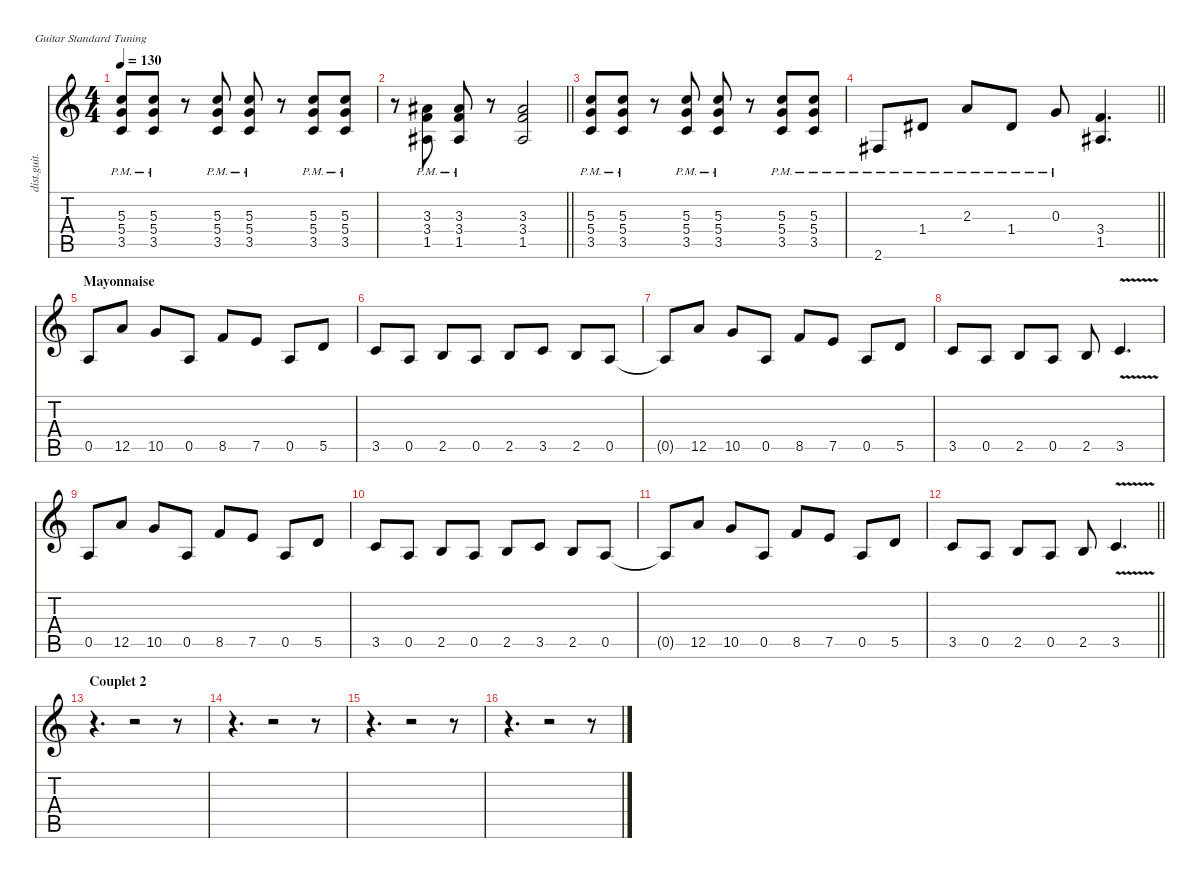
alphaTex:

\defaultSystemsLayout 4
\hideDynamics
\bracketExtendMode nobrackets
\otherSystemsTrackNameOrientation horizontal
\track ("Hichem" "dist.guit.") {instrument distortionguitar}
\staff {score tabs}
\tuning (E4 B3 G3 D3 A2 E2)
\ts (4 4)
\tempo 130
\clef g2
\ks c
(5.3{pm} 5.4{pm} 3.5{pm}).8{dy f beam Up} (5.3{pm} 5.4{pm} 3.5{pm}).8{beam Up} r.8{beam Up} (5.3{pm} 5.4{pm} 3.5{pm}).8{beam Up} (5.3{pm} 5.4{pm} 3.5{pm}).8{beam Up} r.8{beam Up} (5.3{pm} 5.4{pm} 3.5{pm}).8{beam Up} (5.3{pm} 5.4{pm} 3.5{pm}).8{beam Up} |
\barLineRight lightlight
r.8{beam Down} (3.3{acc #} 3.4{pm} 1.5{pm acc #}).8{beam Up} (3.3{acc #} 3.4{pm} 1.5{pm acc #}).8{beam Up} r.8{beam Up} (3.3{acc #} 3.4 1.5{acc #}).2{beam Up} |
(5.3{pm} 5.4{pm} 3.5{pm}).8{beam Up} (5.3{pm} 5.4{pm} 3.5{pm}).8{beam Up} r.8{beam Up} (5.3{pm} 5.4{pm} 3.5{pm}).8{beam Up} (5.3{pm} 5.4{pm} 3.5{pm}).8{beam Up} r.8{beam Up} (5.3{pm} 5.4{pm} 3.5{pm}).8{beam Up} (5.3{pm} 5.4{pm} 3.5{pm}).8{beam Up} |
\barLineRight lightlight
2.6{pm acc #}.8{beam Up} 1.4{pm acc #}.8{beam Up} 2.3{pm}.8{beam Up} 1.4{pm acc #}.8{beam Up} 0.3{pm}.8{beam Up} (3.4 1.5{acc #}).4{d beam Up} |
\section ("" "Mayonnaise")
0.5.8{beam Up} 12.5.8{beam Up} 10.5.8{beam Up} 0.5.8{beam Up} 8.5.8{beam Up} 7.5.8{beam Up} 0.5.8{beam Up} 5.5.8{beam Up} |
3.5.8{beam Up} 0.5.8{beam Up} 2.5.8{beam Up} 0.5.8{beam Up} 2.5.8{beam Up} 3.5.8{beam Up} 2.5.8{beam Up} 0.5.8{beam Up} |
0.5{t}.8{beam Up} 12.5.8{beam Up} 10.5.8{beam Up} 0.5.8{beam Up} 8.5.8{beam Up} 7.5.8{beam Up} 0.5.8{beam Up} 5.5.8{beam Up} |
3.5.8{beam Up} 0.5.8{beam Up} 2.5.8{beam Up} 0.5.8{beam Up} 2.5.8{beam Up} 3.5{v}.4{d beam Up} |
0.5.8{beam Up} 12.5.8{beam Up} 10.5.8{beam Up} 0.5.8{beam Up} 8.5.8{beam Up} 7.5.8{beam Up} 0.5.8{beam Up} 5.5.8{beam Up} |
3.5.8{beam Up} 0.5.8{beam Up} 2.5.8{beam Up} 0.5.8{beam Up} 2.5.8{beam Up} 3.5.8{beam Up} 2.5.8{beam Up} 0.5.8{beam Up} |
0.5{t}.8{beam Up} 12.5.8{beam Up} 10.5.8{beam Up} 0.5.8{beam Up} 8.5.8{beam Up} 7.5.8{beam Up} 0.5.8{beam Up} 5.5.8{beam Up} |
\barLineRight lightlight
3.5.8{beam Up} 0.5.8{beam Up} 2.5.8{beam Up} 0.5.8{beam Up} 2.5.8{beam Up} 3.5{v}.4{d beam Up} |
\section ("" "Couplet 2")
r.4{d beam Down} r.2{beam Down} r.8{beam Down} |
r.4{d beam Down} r.2{beam Down} r.8{beam Down} |
r.4{d beam Down} r.2{beam Down} r.8{beam Down} |
r.4{d beam Down} r.2{beam Down} r.8{beam Down}
